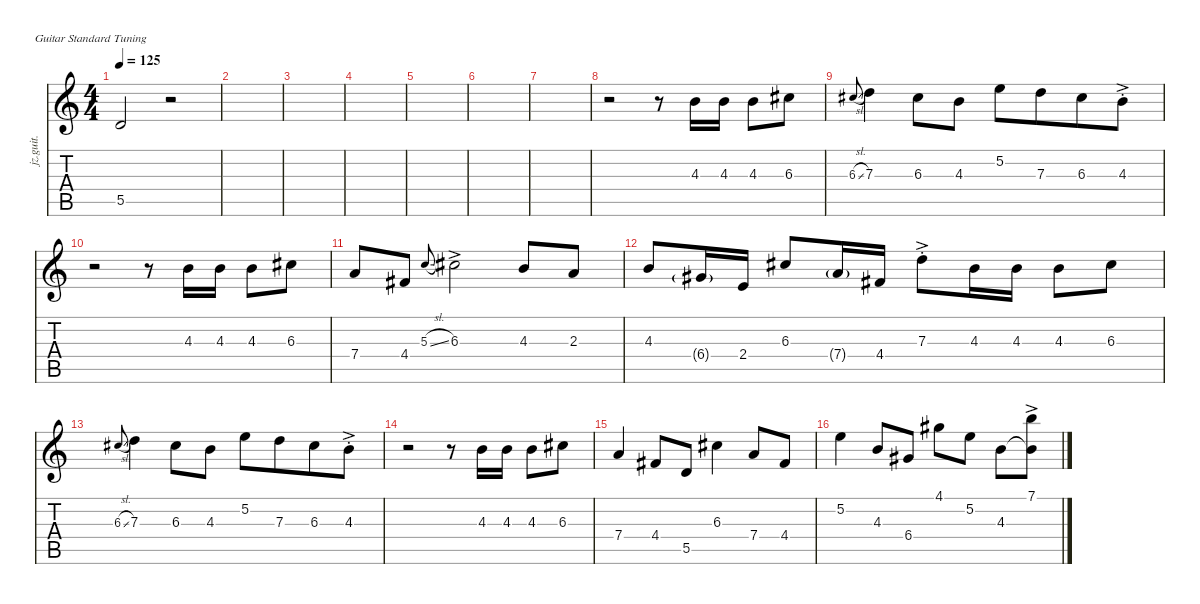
\defaultSystemsLayout 4
\hideDynamics
\bracketExtendMode nobrackets
\otherSystemsTrackNameOrientation horizontal
\track ("Jazz Guitar" "jz.guit.") {instrument electricguitarjazz}
\staff {score tabs}
\tuning (E4 B3 G3 D3 A2 E2)
\ts (4 4)
\tempo 125
\clef g2
\ks c
5.5{t}.2{dy mf beam Up} r.2{beam Up} |
|
|
|
|
|
|
r.2{beam Down} r.8{beam Down} 4.3.16{beam Up} 4.3.16{beam Up} 4.3.8{beam Down} 6.3{acc #}.8{beam Down} |
6.3{sl acc #}.8{gr onbeat beam Up} 7.3.4{beam Down} 6.3{acc #}.8{beam Down} 4.3.8{beam Down} 5.2.8{beam Down beam merge} 7.3.8{beam Down beam merge} 6.3{acc #}.8{beam Down beam merge} 4.3{ac st}.8{beam Down} |
r.2{beam Down} r.8{beam Down} 4.3.16{beam Up} 4.3.16{beam Up} 4.3.8{beam Down} 6.3{acc #}.8{beam Down} |
7.4.8{beam Up} 4.4{acc #}.8{beam Up} 5.3{sl}.8{gr onbeat beam Up} 6.3{ac acc #}.2{beam Down} 4.3.8{beam Up} 2.3.8{beam Up} |
4.3.8{beam Up} 6.4{g acc #}.16{beam Up} 2.4.16{beam Up} 6.3{acc #}.8{beam Up} 7.4{g}.16{beam Up} 4.4{acc #}.16{beam Up} 7.3{ac st}.8{beam Down} 4.3.16{beam Down} 4.3.16{beam Down} 4.3.8{beam Down} 6.3{acc #}.8{beam Down} |
6.3{sl acc #}.8{gr onbeat beam Up} 7.3.4{beam Down} 6.3{acc #}.8{beam Down} 4.3.8{beam Down} 5.2.8{beam Down beam merge} 7.3.8{beam Down beam merge} 6.3{acc #}.8{beam Down beam merge} 4.3{ac st}.8{beam Down} |
r.2{beam Down} r.8{beam Down} 4.3.16{beam Up} 4.3.16{beam Up} 4.3.8{beam Down} 6.3{acc #}.8{beam Down} |
7.4.4{beam Up} 4.4{acc #}.8{beam Up} 5.5.8{beam Up} 6.3{acc #}.4{beam Down} 7.4.8{beam Up} 4.4{acc #}.8{beam Up} |
5.2.4{beam Down} 4.3.8{beam Up} 6.4{acc #}.8{beam Up} 4.1{acc #}.8{beam Down} 5.2.8{beam Down} 4.3.8{beam Down} (7.1{ac} 4.3{t}).8{beam Down}
